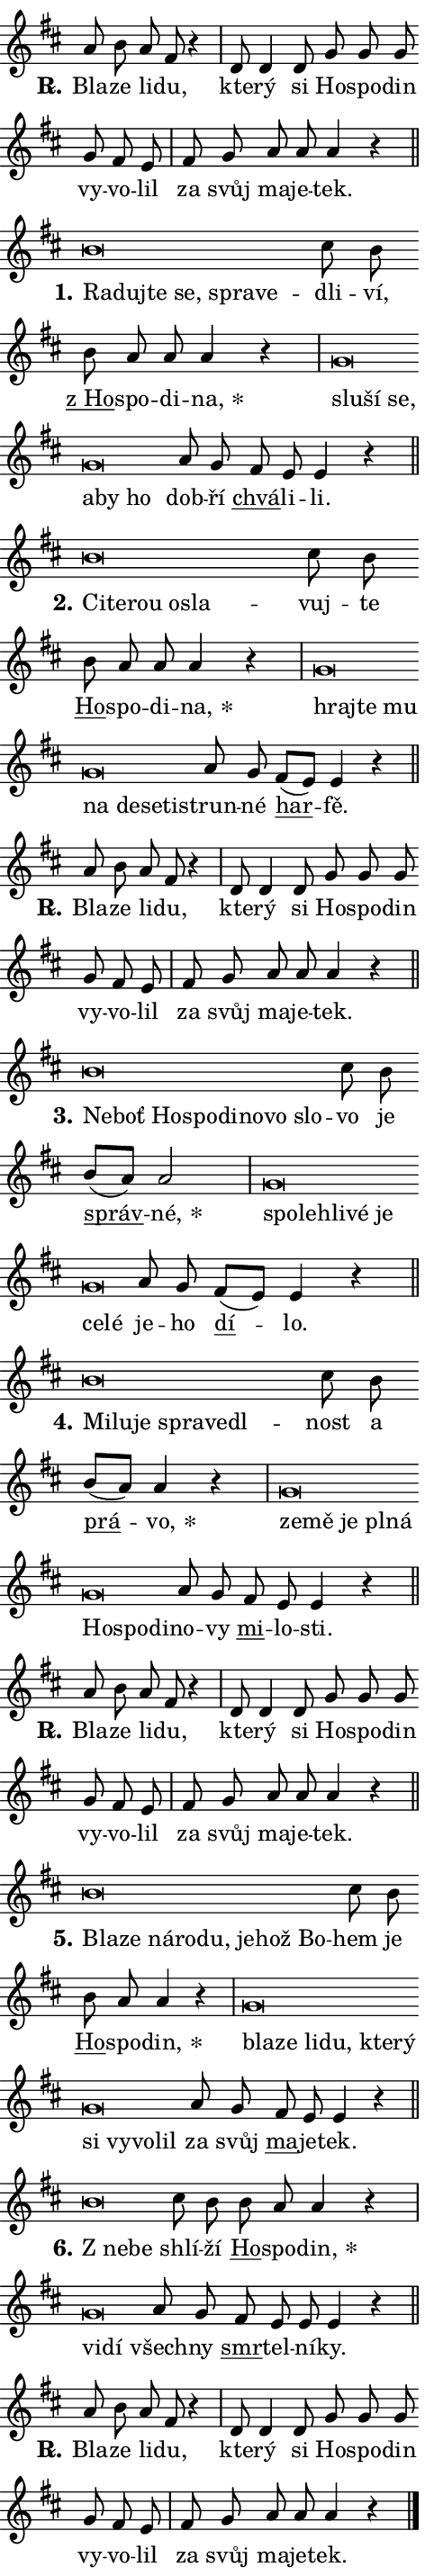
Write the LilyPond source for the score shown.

\version "2.24.0"
\header { tagline = "" }
\paper {
  indent = 0\cm
  top-margin = 0\cm
  right-margin = 0.13\cm % to fit lyric hyphens
  bottom-margin = 0\cm
  left-margin = 0\cm
  paper-width = 8\cm
  page-breaking = #ly:one-page-breaking
  system-system-spacing.basic-distance = #11
  score-system-spacing.basic-distance = #11
  ragged-last = ##f
}


%% Author: Thomas Morley
%% https://lists.gnu.org/archive/html/lilypond-user/2020-05/msg00002.html
#(define (line-position grob)
"Returns position of @var[grob} in current system:
   @code{'start}, if at first time-step
   @code{'end}, if at last time-step
   @code{'middle} otherwise
"
  (let* ((col (ly:item-get-column grob))
         (ln (ly:grob-object col 'left-neighbor))
         (rn (ly:grob-object col 'right-neighbor))
         (col-to-check-left (if (ly:grob? ln) ln col))
         (col-to-check-right (if (ly:grob? rn) rn col))
         (break-dir-left
           (and
             (ly:grob-property col-to-check-left 'non-musical #f)
             (ly:item-break-dir col-to-check-left)))
         (break-dir-right
           (and
             (ly:grob-property col-to-check-right 'non-musical #f)
             (ly:item-break-dir col-to-check-right))))
        (cond ((eqv? 1 break-dir-left) 'start)
              ((eqv? -1 break-dir-right) 'end)
              (else 'middle))))

#(define (tranparent-at-line-position vctor)
  (lambda (grob)
  "Relying on @code{line-position} select the relevant enry from @var{vctor}.
Used to determine transparency,"
    (case (line-position grob)
      ((end) (not (vector-ref vctor 0)))
      ((middle) (not (vector-ref vctor 1)))
      ((start) (not (vector-ref vctor 2))))))

noteHeadBreakVisibility =
#(define-music-function (break-visibility)(vector?)
"Makes @code{NoteHead}s transparent relying on @var{break-visibility}"
#{
  \override NoteHead.transparent =
    #(tranparent-at-line-position break-visibility)
#})

#(define delete-ledgers-for-transparent-note-heads
  (lambda (grob)
    "Reads whether a @code{NoteHead} is transparent.
If so this @code{NoteHead} is removed from @code{'note-heads} from
@var{grob}, which is supposed to be @code{LedgerLineSpanner}.
As a result ledgers are not printed for this @code{NoteHead}"
    (let* ((nhds-array (ly:grob-object grob 'note-heads))
           (nhds-list
             (if (ly:grob-array? nhds-array)
                 (ly:grob-array->list nhds-array)
                 '()))
           ;; Relies on the transparent-property being done before
           ;; Staff.LedgerLineSpanner.after-line-breaking is executed.
           ;; This is fragile ...
           (to-keep
             (remove
               (lambda (nhd)
                 (ly:grob-property nhd 'transparent #f))
               nhds-list)))
      ;; TODO find a better method to iterate over grob-arrays, similiar
      ;; to filter/remove etc for lists
      ;; For now rebuilt from scratch
      (set! (ly:grob-object grob 'note-heads)  '())
      (for-each
        (lambda (nhd)
          (ly:pointer-group-interface::add-grob grob 'note-heads nhd))
        to-keep))))

squashNotes = {
  \override NoteHead.X-extent = #'(-0.2 . 0.2)
  \override NoteHead.Y-extent = #'(-0.75 . 0)
  \override NoteHead.stencil =
    #(lambda (grob)
       (let ((pos (ly:grob-property grob 'staff-position)))
         (begin
           (if (< pos -7) (display "ERROR: Lower brevis then expected\n") (display ""))
           (if (<= pos -6) ly:text-interface::print ly:note-head::print))))
}
unSquashNotes = {
  \revert NoteHead.X-extent
  \revert NoteHead.Y-extent
  \revert NoteHead.stencil
}

hideNotes = \noteHeadBreakVisibility #begin-of-line-visible
unHideNotes = \noteHeadBreakVisibility #all-visible

% work-around for resetting accidentals
% https://lilypond.org/doc/v2.23/Documentation/notation/displaying-rhythms#unmetered-music
cadenzaMeasure = {
  \cadenzaOff
  \partial 1024 s1024
  \cadenzaOn
}

#(define-markup-command (accent layout props text) (markup?)
  "Underline accented syllable"
  (interpret-markup layout props
    #{\markup \override #'(offset . 4.3) \underline { #text }#}))

responsum = \markup \concat {
  "R" \hspace #-1.05 \path #0.1 #'((moveto 0 0.07) (lineto 0.9 0.8)) \hspace #0.05 "."
}

spaceSize = #0.6828661417322834 % exact space size for TeX Gyre Schola

\layout {
  \context {
    \Staff
    \remove "Time_signature_engraver"
    \override LedgerLineSpanner.after-line-breaking = #delete-ledgers-for-transparent-note-heads
  }
  \context {
    \Lyrics {
      \override LyricSpace.minimum-distance = \spaceSize
      \override LyricText.font-name = #"TeX Gyre Schola"
      \override LyricText.font-size = 1
      \override StanzaNumber.font-name = #"TeX Gyre Schola Bold"
      \override StanzaNumber.font-size = 1
    }
  }
  \context {
    \Score 
    \override NoteHead.text =
      #(lambda (grob) 
        (let ((pos (ly:grob-property grob 'staff-position)))
          #{\markup {
            \combine
              \halign #-0.55 \raise #(if (= pos -6) 0 0.5) \override #'(thickness . 2) \draw-line #'(3.2 . 0)
              \musicglyph "noteheads.sM1"
          }#}))
  }
}

% magnetic-lyrics.ily
%
%   written by
%     Jean Abou Samra <jean@abou-samra.fr>
%     Werner Lemberg <wl@gnu.org>
%
%   adapted by
%     Jiri Hon <jiri.hon@gmail.com>
%
% Version 2022-Apr-15

% https://www.mail-archive.com/lilypond-user@gnu.org/msg149350.html

#(define (Left_hyphen_pointer_engraver context)
   "Collect syllable-hyphen-syllable occurrences in lyrics and store
them in properties.  This engraver only looks to the left.  For
example, if the lyrics input is @code{foo -- bar}, it does the
following.

@itemize @bullet
@item
Set the @code{text} property of the @code{LyricHyphen} grob between
@q{foo} and @q{bar} to @code{foo}.

@item
Set the @code{left-hyphen} property of the @code{LyricText} grob with
text @q{foo} to the @code{LyricHyphen} grob between @q{foo} and
@q{bar}.
@end itemize

Use this auxiliary engraver in combination with the
@code{lyric-@/text::@/apply-@/magnetic-@/offset!} hook."
   (let ((hyphen #f)
         (text #f))
     (make-engraver
      (acknowledgers
       ((lyric-syllable-interface engraver grob source-engraver)
        (set! text grob)))
      (end-acknowledgers
       ((lyric-hyphen-interface engraver grob source-engraver)
        ;(when (not (grob::has-interface grob 'lyric-space-interface))
          (set! hyphen grob)));)
      ((stop-translation-timestep engraver)
       (when (and text hyphen)
         (ly:grob-set-object! text 'left-hyphen hyphen))
       (set! text #f)
       (set! hyphen #f)))))

#(define (lyric-text::apply-magnetic-offset! grob)
   "If the space between two syllables is less than the value in
property @code{LyricText@/.details@/.squash-threshold}, move the right
syllable to the left so that it gets concatenated with the left
syllable.

Use this function as a hook for
@code{LyricText@/.after-@/line-@/breaking} if the
@code{Left_@/hyphen_@/pointer_@/engraver} is active."
   (let ((hyphen (ly:grob-object grob 'left-hyphen #f)))
     (when hyphen
       (let ((left-text (ly:spanner-bound hyphen LEFT)))
         (when (grob::has-interface left-text 'lyric-syllable-interface)
           (let* ((common (ly:grob-common-refpoint grob left-text X))
                  (this-x-ext (ly:grob-extent grob common X))
                  (left-x-ext
                   (begin
                     ;; Trigger magnetism for left-text.
                     (ly:grob-property left-text 'after-line-breaking)
                     (ly:grob-extent left-text common X)))
                  ;; `delta` is the gap width between two syllables.
                  (delta (- (interval-start this-x-ext)
                            (interval-end left-x-ext)))
                  (details (ly:grob-property grob 'details))
                  (threshold (assoc-get 'squash-threshold details 0.2)))
             (when (< delta threshold)
               (let* (;; We have to manipulate the input text so that
                      ;; ligatures crossing syllable boundaries are not
                      ;; disabled.  For languages based on the Latin
                      ;; script this is essentially a beautification.
                      ;; However, for non-Western scripts it can be a
                      ;; necessity.
                      (lt (ly:grob-property left-text 'text))
                      (rt (ly:grob-property grob 'text))
                      (is-space (grob::has-interface hyphen 'lyric-space-interface))
                      (space (if is-space " " ""))
                      (extra-delta (if is-space spaceSize 0))
                      ;; Append new syllable.
                      (ltrt-space (if (and (string? lt) (string? rt))
                                (string-append lt space rt)
                                (make-concat-markup (list lt space rt))))
                      ;; Right-align `ltrt` to the right side.
                      (ltrt-space-markup (grob-interpret-markup
                               grob
                               (make-translate-markup
                                (cons (interval-length this-x-ext) 0)
                                (make-right-align-markup ltrt-space)))))
                 (begin
                   ;; Don't print `left-text`.
                   (ly:grob-set-property! left-text 'stencil #f)
                   ;; Set text and stencil (which holds all collected
                   ;; syllables so far) and shift it to the left.
                   (ly:grob-set-property! grob 'text ltrt-space)
                   (ly:grob-set-property! grob 'stencil ltrt-space-markup)
                   (ly:grob-translate-axis! grob (- (- delta extra-delta)) X))))))))))


#(define (lyric-hyphen::displace-bounds-first grob)
   ;; Make very sure this callback isn't triggered too early.
   (let ((left (ly:spanner-bound grob LEFT))
         (right (ly:spanner-bound grob RIGHT)))
     (ly:grob-property left 'after-line-breaking)
     (ly:grob-property right 'after-line-breaking)
     (ly:lyric-hyphen::print grob)))

squashThreshold = #0.4

\layout {
  \context {
    \Lyrics
    \consists #Left_hyphen_pointer_engraver
    \override LyricText.after-line-breaking =
      #lyric-text::apply-magnetic-offset!
    \override LyricHyphen.stencil = #lyric-hyphen::displace-bounds-first
    \override LyricText.details.squash-threshold = \squashThreshold
    \override LyricHyphen.minimum-distance = 0
    \override LyricHyphen.minimum-length = \squashThreshold
  }
}

squashText = \override LyricText.details.squash-threshold = 9999
unSquashText = \override LyricText.details.squash-threshold = \squashThreshold

leftText = \override LyricText.self-alignment-X = #LEFT
unLeftText = \revert LyricText.self-alignment-X

starOffset = #(lambda (grob) 
                (let ((x_offset (ly:self-alignment-interface::aligned-on-x-parent grob)))
                  (if (= x_offset 0) 0 (+ x_offset 1.2))))

star = #(define-music-function (syllable)(string?)
"Append star separator at the end of a syllable"
#{
  \once \override LyricText.X-offset = #starOffset
  \lyricmode { \markup {
    #syllable
    \override #'((font-name . "TeX Gyre Schola Bold")) \hspace #0.2 \lower #0.65 \larger "*"
  } }
#})

starAccent = #(define-music-function (syllable)(string?)
"Append star separator at the end of a syllable and make accent"
#{
  \once \override LyricText.X-offset = #starOffset
  \lyricmode { \markup {
    \accent #syllable
    \override #'((font-name . "TeX Gyre Schola Bold")) \hspace #0.2 \lower #0.65 \larger "*"
  } }
#})

breath = #(define-music-function (syllable)(string?)
"Append breathing indicator at the end of a syllable"
#{
  \lyricmode { \markup { #syllable "+" } }
#})

optionalBreath = #(define-music-function (syllable)(string?)
"Append optional breathing indicator at the end of a syllable"
#{
  \lyricmode { \markup { #syllable "(+)" } }
#})


\score {
    <<
        \new Voice = "melody" { \cadenzaOn \key d \major \relative { a'8 b a fis r4 \cadenzaMeasure \bar "|" d8 d4 d8 \bar "" g g g \bar "" g fis e \cadenzaMeasure \bar "|" fis g a a a4 r \cadenzaMeasure \bar "||" \break } }
        \new Lyrics \lyricsto "melody" { \lyricmode { \set stanza = \responsum
Bla -- ze li -- du, kte -- rý si Ho -- spo -- din vy -- vo -- lil za svůj ma -- je -- tek. } }
    >>
    \layout {}
}

\score {
    <<
        \new Voice = "melody" { \cadenzaOn \key d \major \relative { \squashNotes b'\breve*1/16 \hideNotes \breve*1/16 \bar "" \breve*1/16 \bar "" \breve*1/16 \bar "" \breve*1/16 \breve*1/16 \bar "" \unHideNotes \unSquashNotes cis8 b \bar "" b a a a4 r \cadenzaMeasure \bar "|" \squashNotes g\breve*1/16 \hideNotes \breve*1/16 \bar "" \breve*1/16 \bar "" \breve*1/16 \bar "" \breve*1/16 \breve*1/16 \bar "" \unHideNotes \unSquashNotes a8 g \bar "" fis e e4 r \cadenzaMeasure \bar "||" \break } }
        \new Lyrics \lyricsto "melody" { \lyricmode { \set stanza = "1."
\leftText Ra -- \squashText duj -- te se, spra -- ve -- \unLeftText \unSquashText dli -- ví, \markup \accent "z Ho" -- spo -- di -- \star na, \leftText slu -- \squashText ší se, a -- by ho \unLeftText \unSquashText dob -- ří \markup \accent chvá -- li -- li. } }
    >>
    \layout {}
}

\score {
    <<
        \new Voice = "melody" { \cadenzaOn \key d \major \relative { \squashNotes b'\breve*1/16 \hideNotes \breve*1/16 \bar "" \breve*1/16 \bar "" \breve*1/16 \breve*1/16 \bar "" \unHideNotes \unSquashNotes cis8 b \bar "" b a a a4 r \cadenzaMeasure \bar "|" \squashNotes g\breve*1/16 \hideNotes \breve*1/16 \bar "" \breve*1/16 \bar "" \breve*1/16 \bar "" \breve*1/16 \bar "" \breve*1/16 \breve*1/16 \bar "" \unHideNotes \unSquashNotes a8 g \bar "" fis[( e)] e4 r \cadenzaMeasure \bar "||" \break } }
        \new Lyrics \lyricsto "melody" { \lyricmode { \set stanza = "2."
\leftText Ci -- \squashText te -- rou o -- sla -- \unLeftText \unSquashText vuj -- te \markup \accent Ho -- spo -- di -- \star na, \leftText hraj -- \squashText te mu na de -- se -- ti -- \unLeftText \unSquashText strun -- né \markup \accent har -- fě. } }
    >>
    \layout {}
}

\score {
    <<
        \new Voice = "melody" { \cadenzaOn \key d \major \relative { a'8 b a fis r4 \cadenzaMeasure \bar "|" d8 d4 d8 \bar "" g g g \bar "" g fis e \cadenzaMeasure \bar "|" fis g a a a4 r \cadenzaMeasure \bar "||" \break } }
        \new Lyrics \lyricsto "melody" { \lyricmode { \set stanza = \responsum
Bla -- ze li -- du, kte -- rý si Ho -- spo -- din vy -- vo -- lil za svůj ma -- je -- tek. } }
    >>
    \layout {}
}

\score {
    <<
        \new Voice = "melody" { \cadenzaOn \key d \major \relative { \squashNotes b'\breve*1/16 \hideNotes \breve*1/16 \bar "" \breve*1/16 \bar "" \breve*1/16 \bar "" \breve*1/16 \bar "" \breve*1/16 \bar "" \breve*1/16 \breve*1/16 \bar "" \unHideNotes \unSquashNotes cis8 b \bar "" b[( a)] a2 \cadenzaMeasure \bar "|" \squashNotes g\breve*1/16 \hideNotes \breve*1/16 \bar "" \breve*1/16 \bar "" \breve*1/16 \bar "" \breve*1/16 \bar "" \breve*1/16 \breve*1/16 \bar "" \unHideNotes \unSquashNotes a8 g \bar "" fis[( e)] e4 r \cadenzaMeasure \bar "||" \break } }
        \new Lyrics \lyricsto "melody" { \lyricmode { \set stanza = "3."
\leftText Ne -- \squashText boť Ho -- spo -- di -- no -- vo slo -- \unLeftText \unSquashText vo je \markup \accent správ -- \star né, \leftText spo -- \squashText leh -- li -- vé je ce -- lé \unLeftText \unSquashText je -- ho \markup \accent dí -- lo. } }
    >>
    \layout {}
}

\score {
    <<
        \new Voice = "melody" { \cadenzaOn \key d \major \relative { \squashNotes b'\breve*1/16 \hideNotes \breve*1/16 \bar "" \breve*1/16 \bar "" \breve*1/16 \bar "" \breve*1/16 \breve*1/16 \bar "" \unHideNotes \unSquashNotes cis8 b \bar "" b[( a)] a4 r \cadenzaMeasure \bar "|" \squashNotes g\breve*1/16 \hideNotes \breve*1/16 \bar "" \breve*1/16 \bar "" \breve*1/16 \bar "" \breve*1/16 \bar "" \breve*1/16 \bar "" \breve*1/16 \breve*1/16 \bar "" \unHideNotes \unSquashNotes a8 g \bar "" fis e e4 r \cadenzaMeasure \bar "||" \break } }
        \new Lyrics \lyricsto "melody" { \lyricmode { \set stanza = "4."
\leftText Mi -- \squashText lu -- je spra -- ve -- dl -- \unLeftText \unSquashText nost a \markup \accent prá -- \star vo, \leftText ze -- \squashText mě je pl -- ná Ho -- spo -- di -- \unLeftText \unSquashText no -- vy \markup \accent mi -- lo -- sti. } }
    >>
    \layout {}
}

\score {
    <<
        \new Voice = "melody" { \cadenzaOn \key d \major \relative { a'8 b a fis r4 \cadenzaMeasure \bar "|" d8 d4 d8 \bar "" g g g \bar "" g fis e \cadenzaMeasure \bar "|" fis g a a a4 r \cadenzaMeasure \bar "||" \break } }
        \new Lyrics \lyricsto "melody" { \lyricmode { \set stanza = \responsum
Bla -- ze li -- du, kte -- rý si Ho -- spo -- din vy -- vo -- lil za svůj ma -- je -- tek. } }
    >>
    \layout {}
}

\score {
    <<
        \new Voice = "melody" { \cadenzaOn \key d \major \relative { \squashNotes b'\breve*1/16 \hideNotes \breve*1/16 \bar "" \breve*1/16 \bar "" \breve*1/16 \bar "" \breve*1/16 \bar "" \breve*1/16 \bar "" \breve*1/16 \breve*1/16 \bar "" \unHideNotes \unSquashNotes cis8 b \bar "" b a a4 r \cadenzaMeasure \bar "|" \squashNotes g\breve*1/16 \hideNotes \breve*1/16 \bar "" \breve*1/16 \bar "" \breve*1/16 \bar "" \breve*1/16 \bar "" \breve*1/16 \bar "" \breve*1/16 \bar "" \breve*1/16 \bar "" \breve*1/16 \breve*1/16 \bar "" \unHideNotes \unSquashNotes a8 g \bar "" fis e e4 r \cadenzaMeasure \bar "||" \break } }
        \new Lyrics \lyricsto "melody" { \lyricmode { \set stanza = "5."
\leftText Bla -- \squashText ze ná -- ro -- du, je -- hož Bo -- \unLeftText \unSquashText hem je \markup \accent Ho -- spo -- \star din, \leftText bla -- \squashText ze li -- du, kte -- rý si vy -- vo -- lil \unLeftText \unSquashText za svůj \markup \accent ma -- je -- tek. } }
    >>
    \layout {}
}

\score {
    <<
        \new Voice = "melody" { \cadenzaOn \key d \major \relative { \squashNotes b'\breve*1/16 \hideNotes \breve*1/16 \bar "" \unHideNotes \unSquashNotes cis8 b \bar "" b a a4 r \cadenzaMeasure \bar "|" \squashNotes g\breve*1/16 \hideNotes \breve*1/16 \bar "" \unHideNotes \unSquashNotes a8 g \bar "" fis e e e4 r \cadenzaMeasure \bar "||" \break } }
        \new Lyrics \lyricsto "melody" { \lyricmode { \set stanza = "6."
\leftText "Z ne" -- \squashText be \unLeftText \unSquashText shlí -- ží \markup \accent Ho -- spo -- \star din, \leftText vi -- \squashText dí \unLeftText \unSquashText všech -- ny \markup \accent smr -- tel -- ní -- ky. } }
    >>
    \layout {}
}

\score {
    <<
        \new Voice = "melody" { \cadenzaOn \key d \major \relative { a'8 b a fis r4 \cadenzaMeasure \bar "|" d8 d4 d8 \bar "" g g g \bar "" g fis e \cadenzaMeasure \bar "|" fis g a a a4 r \cadenzaMeasure \bar "||" \break } \bar "|." }
        \new Lyrics \lyricsto "melody" { \lyricmode { \set stanza = \responsum
Bla -- ze li -- du, kte -- rý si Ho -- spo -- din vy -- vo -- lil za svůj ma -- je -- tek. } }
    >>
    \layout {}
}
